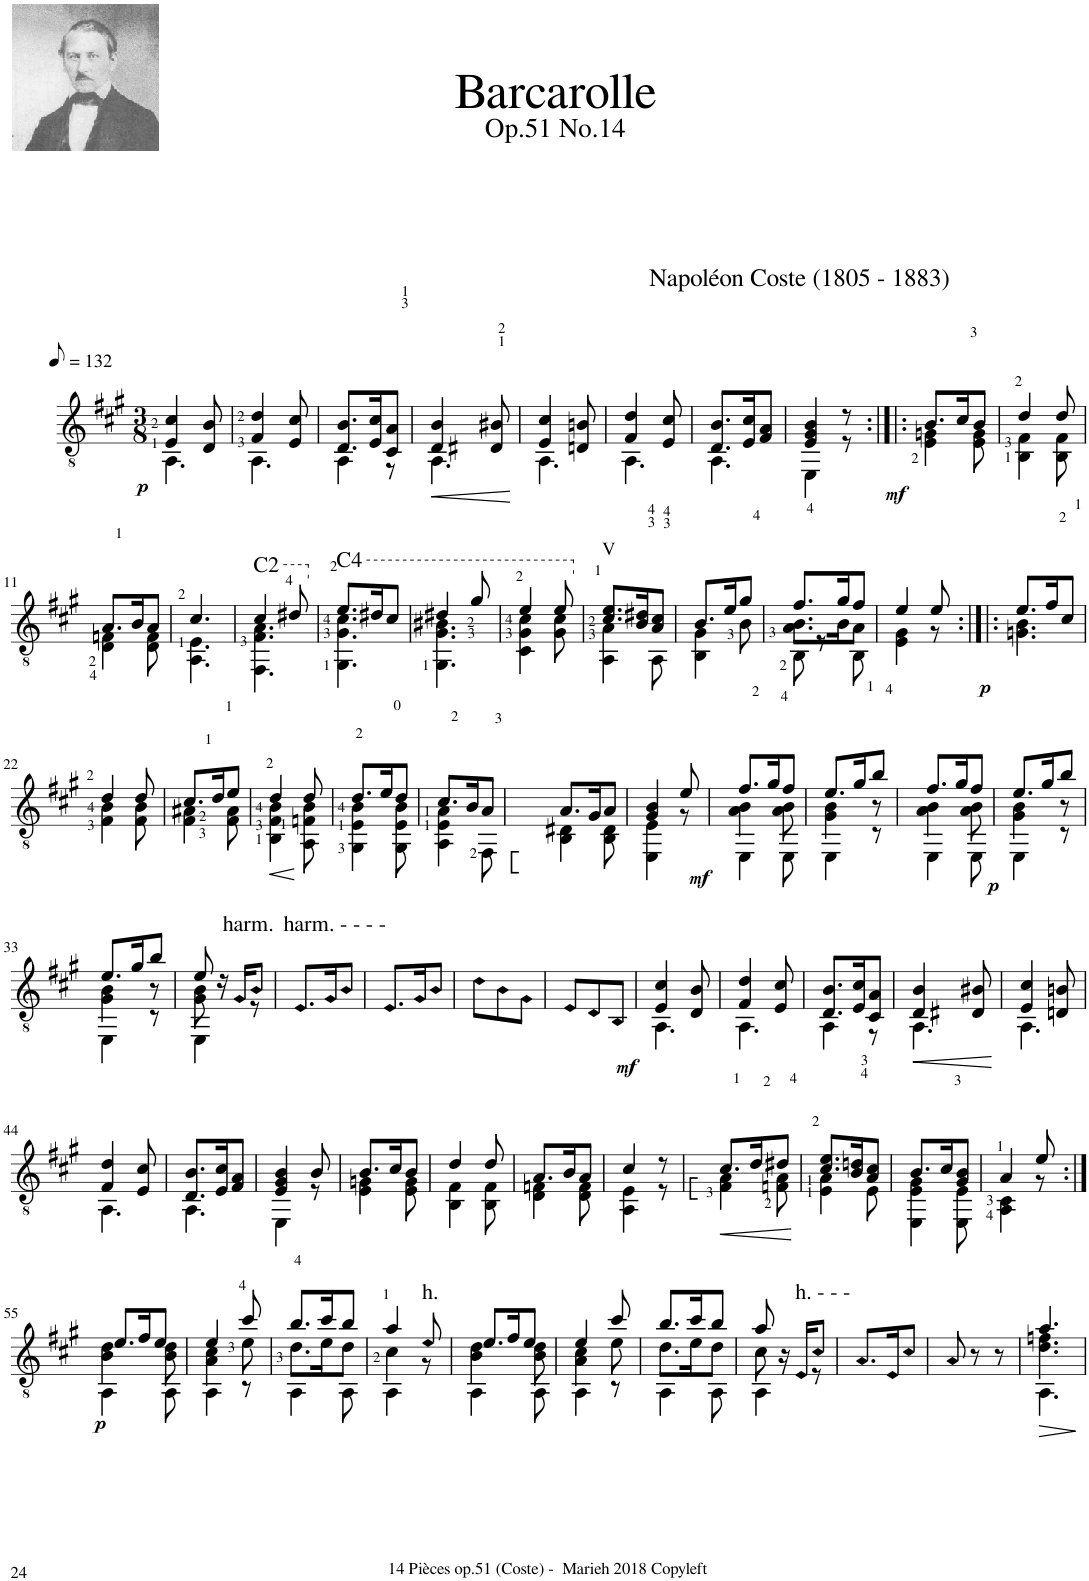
**kern	**dynam
*part1	*part1
*staff1	*staff1
*I"Guitare classique	*
!!LO:PB:g=z
*clefGv2	*
*k[f#c#g#]	*
*M3/8	*
*MM66	*
=1	=1
*^	*
4E/ 4c#/	4.AA\	.
8D/ 8B/	.	.
=2	=2	=2
4F#/ 4d/	4.AA\	.
8E/ 8c#/	.	.
=3	=3	=3
8.D/ 8.B/L	4AA\	.
16E/ 16c#/K	.	.
8C#/ 8A/J	8r	.
=4	=4	=4
!	!	!LO:HP:b
4D/ 4B/	4.AA\	<
8D#X/ 8B#X/	.	.
=5	=5	=5
4E/ 4c#/	4.AA\	.
8Dn/ 8Bn/	.	.
=6	=6	=6
4F#/ 4d/	4.AA\	.
8E/ 8c#/	.	.
=7	=7	=7
8.D/ 8.B/L	4.AA\	.
16E/ 16c#/K	.	.
8F#/ 8A/J	.	.
=8	=8	=8
4E/ 4G#/ 4B/	4EE\	.
8r	8r	.
=9:|!|:	=9:|!|:	=9:|!|:
8.B/L	4E\ 4Gn\	.
16c#/K	.	.
8B/J	8E\ 8G\	.
=10	=10	=10
4d/	4BB\ 4F#\	.
8d/	8BB\ 8F#\	.
!!LO:LB:g=z	!!
=11	=11	=11
8.A/L	4D\ 4Fn\	.
16B/K	.	.
8A/J	8D\ 8F\	.
=12	=12	=12
4.c#/	4.AA\ 4.E\	.
=13	=13	=13
!LO:TX:a:t=C2	!	!
4c#/	4.FF#\ 4.F#\ 4.A\	.
8d#X/	.	.
=14	=14	=14
!LO:TX:a:t=C4	!	!
8.e/L	4.GG#\ 4.G#\ 4.c#\	.
16d#X/K	.	.
8c#/J	.	.
=15	=15	=15
4d#X/	4.GG#\ 4.G#\ 4.B#X\	.
8g#/	.	.
=16	=16	=16
4e/	4C#\ 4G#\ 4c#\	.
8e/	8G#\ 8c#\	.
=17	=17	=17
!LO:TX:a:t=V	!	!
8.c#/ 8.e/L	4AA\ 4A\	.
16B/ 16d#X/K	.	.
8A/ 8c#/J	8AA\	.
=18	=18	=18
8.B/L	4BB\ 4G#\	.
16e/K	.	.
8g#/J	8B\	.
=19	=19	=19
*	*^	*
8.f#/L	8.A\ 8.B\L	8BB\	.
.	.	8r	.
16g#/K	16B\K	.	.
8f#/J	8A\J	8BB\	.
*	*v	*v	*
=20	=20	=20
4e/	4E\ 4G#\	.
8e/	8r	.
=21:|!|:	=21:|!|:	=21:|!|:
8.e/L	4.Gn\ 4.B\	.
16f#/K	.	.
8c#/J	.	.
!!LO:LB:g=z	!!
=22	=22	=22
4d/	4F#\ 4B\	.
8d/	8F#\ 8B\	.
=23	=23	=23
8.c#/L	4F#\ 4A#X\	.
16d/K	.	.
8e/J	8F#\ 8A#\	.
=24	=24	=24
!	!	!LO:HP:b
4d/	4BB\ 4F#\ 4B\	<
8d/	8AA\ 8Fn\ 8B\	[
=25	=25	=25
8.d/L	4GG#\ 4E\ 4B\	.
16e/K	.	.
8d/J	8GG#\ 8E\ 8B\	.
=26	=26	=26
8.c#/L	4AA\ 4E\ 4A\	.
16B/K	.	.
8A/J	8FF#\	.
=27	=27	=27
8.A/L	4BB\ 4D#X\	.
16G#/K	.	.
8A/J	8BB\ 8D#\	.
=28	=28	=28
4G#/ 4B/	4EE\ 4E\	.
8e/	8r	.
=29	=29	=29
*	*^	*
8.f#/L	4A\ 4B\	4EE\	.
16g#/K	.	.	.
8f#/J	8A\ 8B\	8EE\	.
=30	=30	=30	=30
8.e/L	4G#\ 4B\	4EE\	.
16g#/K	.	.	.
8b/J	8r	8r	.
=31	=31	=31	=31
8.f#/L	4A\ 4B\	4EE\	.
16g#/K	.	.	.
8f#/J	8A\ 8B\	8EE\	.
=32	=32	=32	=32
8.e/L	4G#\ 4B\	4EE\	.
16g#/K	.	.	.
8b/J	8r	8r	.
!!LO:LB:g=z	!!	!!
=33	=33	=33	=33
8.e/L	4G#\ 4B\	4EE\	.
16g#/K	.	.	.
8b/J	8r	8r	.
=34	=34	=34	=34
8e/	8G#\ 8B\	4EE\	.
16r	4ryy	.	.
!LO:TX:a:t=harm.	!	!	!
16g#/KL	.	.	.
8b/J	.	8r	.
=35	=35	=35	=35
!LO:TX:a:t=harm. - - - -	!	!	!
*v	*v	*v	*
8.e/L	.
16g#/K	.
8b/J	.
=36	=36
8.e/L	.
16g#/K	.
8b/J	.
=37	=37
8dd\L	.
8b\	.
8g#\J	.
=38	=38
8e/L	.
8d/	.
8B/J	.
=39	=39
*^	*
4E/ 4c#/	4.AA\	.
8D/ 8B/	.	.
=40	=40	=40
4F#/ 4d/	4.AA\	.
8E/ 8c#/	.	.
=41	=41	=41
8.D/ 8.B/L	4AA\	.
16E/ 16c#/K	.	.
8C#/ 8A/J	8r	.
=42	=42	=42
!	!	!LO:HP:b
4D/ 4B/	4.AA\	<
8D#X/ 8B#X/	.	.
*v	*v	*
.	[
=43	=43
*^	*
4E/ 4c#/	4.AA\	.
8Dn/ 8Bn/	.	.
!!LO:LB:g=z	!!
=44	=44	=44
4F#/ 4d/	4.AA\	.
8E/ 8c#/	.	.
=45	=45	=45
8.D/ 8.B/L	4.AA\	.
16E/ 16c#/K	.	.
8F#/ 8A/J	.	.
=46	=46	=46
4E/ 4G#/ 4B/	4EE\	.
8B/	8r	.
=47	=47	=47
8.B/L	4E\ 4Gn\	.
16c#/K	.	.
8B/J	8E\ 8G\	.
=48	=48	=48
4d/	4BB\ 4F#\	.
8d/	8BB\ 8F#\	.
=49	=49	=49
8.A/L	4D\ 4Fn\	.
16B/K	.	.
8A/J	8D\ 8F\	.
=50	=50	=50
4c#/	4AA\ 4E\	.
8r	8r	.
=51	=51	=51
!	!	!LO:HP:b
8.c#/L	4F#\ 4A\	<
16d/K	.	.
8d#X/J	8Fn\ 8A\	.
*v	*v	*
.	[
=52	=52
*^	*
8.c#/ 8.e/L	4E\ 4A\	.
16B/ 16dn/K	.	.
8A/ 8c#/J	8E\	.
=53	=53	=53
8.B/L	4EE\ 4E\ 4G#\	.
16c#/K	.	.
8G#/ 8B/J	8EE\ 8E\	.
=54	=54	=54
4A/	4AA\ 4C#\	.
8e/	8r	.
!!LO:LB:g=z	!!
=55:|!	=55:|!	=55:|!
*	*^	*
8.e/L	4B\ 4d\	4AA\	.
16f#/K	.	.	.
8e/J	8B\ 8d\	8AA\	.
=56	=56	=56	=56
4e/	4A\ 4c#\	4AA\	.
8cc#/	8e\	8r	.
=57	=57	=57	=57
8.b/L	8.d\L	4AA\	.
16cc#/K	16e\K	.	.
8b/J	8d\J	8AA\	.
=58	=58	=58	=58
4a/	4c#\	4AA\	.
!LO:TX:a:t=h.	!	!	!
8ee/	8ryy	8r	.
=59	=59	=59	=59
8.e/L	4B\ 4d\	4AA\	.
16f#/K	.	.	.
8e/J	8B\ 8d\	8AA\	.
=60	=60	=60	=60
4e/	4A\ 4c#\	4AA\	.
8cc#/	8e\	8r	.
=61	=61	=61	=61
8.b/L	8.d\L	4AA\	.
16cc#/K	16e\K	.	.
8b/J	8d\J	8AA\	.
=62	=62	=62	=62
8a/	8c#\	4AA\	.
16r	16ryy	.	.
!LO:TX:a:t=h. - - -	!	!	!
16e/KL	16ryy	.	.
8cc#/J	8ryy	8r	.
*	*v	*v	*
=63	=63	=63
8.a/L	8.ryy	.
16e/K	16ryy	.
8cc#/J	8ryy	.
=64	=64	=64
8a/	8.ryy	.
8r	.	.
.	16ryy	.
8r	8ryy	.
=65	=65	=65
*	*^	*
4.a/	4.d\ 4.fn\	4.AA\	.
*v	*v	*v	*
.	[
=	=
*-	*-
